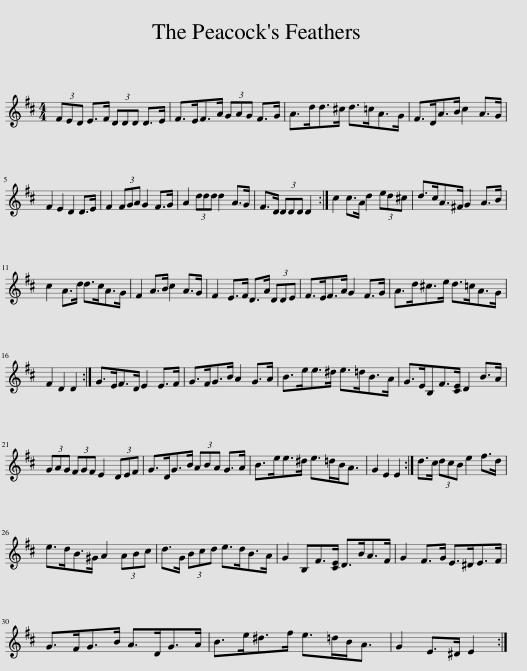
X:1
L:1/8
M:4/4
I:linebreak $
K:D
V:1 treble
V:1
 (3FED E>F (3DDD D>E | F>EF>A (3GAG F>G | A>dd>^c d>=cA>G | F>DA>B c2 A>G |$ F2 E2 D2 D>E | %5
 F2 (3FGA G2 F>G | A2 (3ddd d2 A>G | F>D (3DDD D2 :| c2 c>A d2 (3ed^c | d>cA>^F G2 A>B |$ %10
 c2 A>d d>cA>G | F2 A>B c2 A>G | F2 E>F D>A (3DDE | F>EF>A G2 F>G | A>d^c>e d>=cA>G |$ %15
 F2 D2 D2 :| G>EF>D E2 E>F | G>FG>B A2 G>A | B>ee>^d e>=dB>A | G>EB,F>[CE] D2 B>A |$ %20
 (3GAG (3FGF E2 (3DEF | G>DG>B (3ABA G>A | B>ee>^d e>=dB<A | G2 E2 E2 :| d>c (3dcB e2 f>d |$ %25
 e>dB>^G A2 (3ABc | d>G (3Bcd e>dB>A | G2 B,F>[CE] D>BA>F | G2 F>G E>^DE>F |$ G>FG>B A>DG>A | %30
 B>e^d>f e>=dB<A | G2 E>^D E2 :| %32
